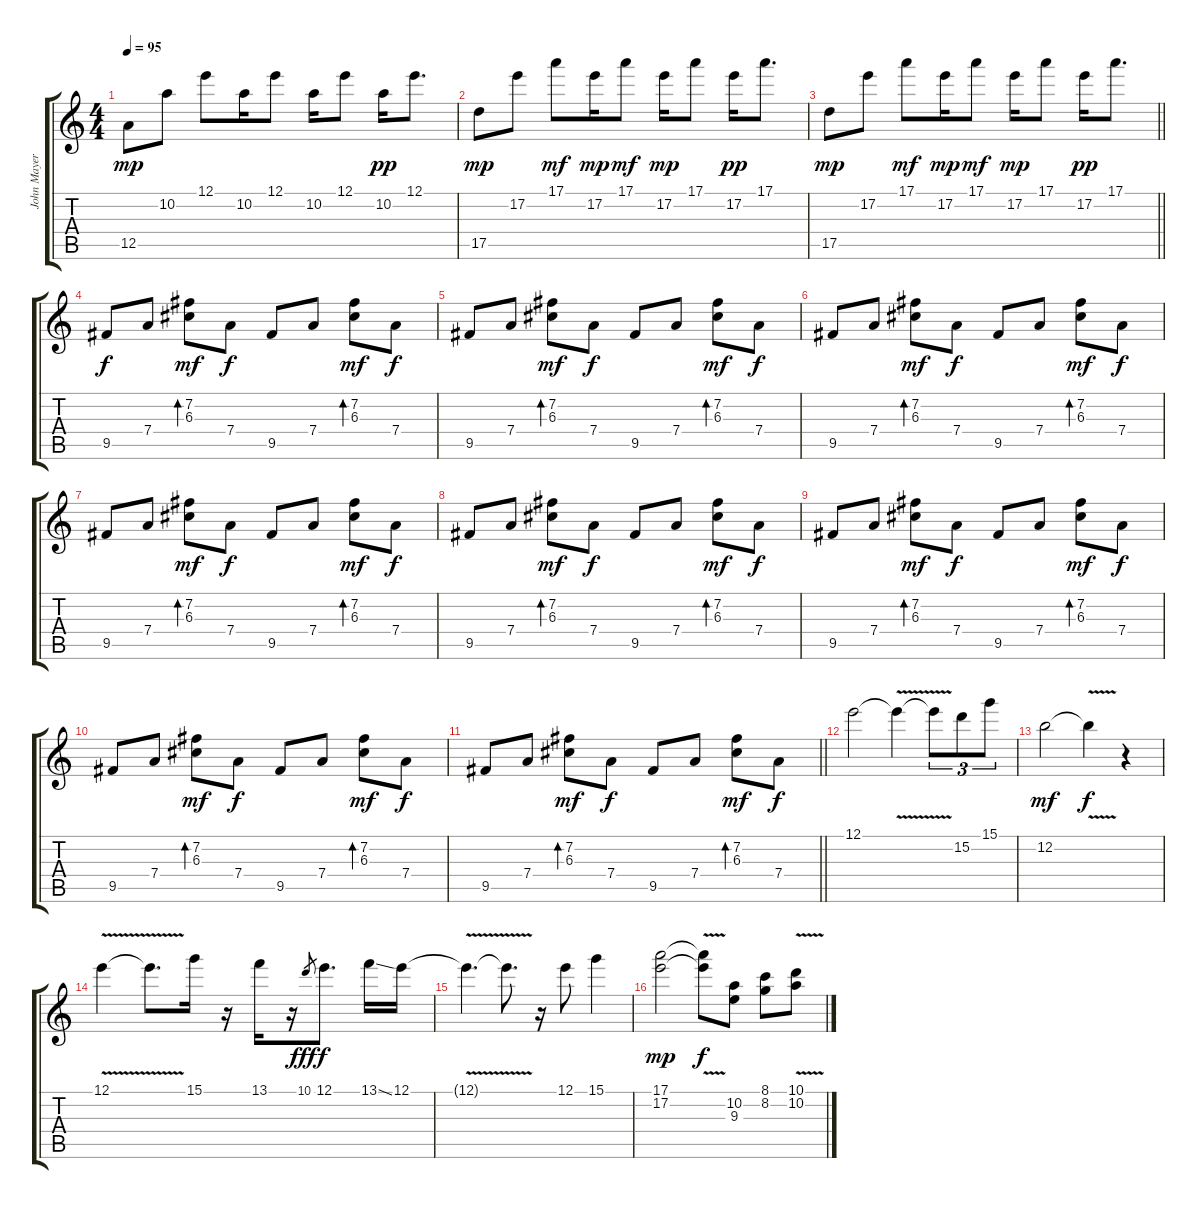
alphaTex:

\track ("John Mayer" "John Mayer") {instrument electricguitarjazz}
\staff {score tabs}
\tuning (E4 B3 G3 D3 A2 E2) {hide}
\ts (4 4)
\tempo 95
\clef g2
\ks c
12.5.8{dy mp} 10.2.8 12.1.8 10.2.16 12.1.8 10.2.16 12.1.8 10.2.16{dy pp} 12.1.8{d} |
17.5.8{dy mp} 17.2.8 17.1.8{dy mf} 17.2.16{dy mp} 17.1.8{dy mf} 17.2.16{dy mp} 17.1.8 17.2.16{dy pp} 17.1.8{d} |
\barLineRight lightlight
17.5.8{dy mp} 17.2.8 17.1.8{dy mf} 17.2.16{dy mp} 17.1.8{dy mf} 17.2.16{dy mp} 17.1.8 17.2.16{dy pp} 17.1.8{d} |
9.5.8{dy f volume 8 instrument electricguitarclean} 7.4.8 (7.2 6.3).8{bd 60 dy mf} 7.4.8{dy f} 9.5.8 7.4.8 (7.2 6.3).8{bd 60 dy mf} 7.4.8{dy f} |
9.5.8 7.4.8 (7.2 6.3).8{bd 60 dy mf} 7.4.8{dy f} 9.5.8 7.4.8 (7.2 6.3).8{bd 60 dy mf} 7.4.8{dy f} |
9.5.8 7.4.8 (7.2 6.3).8{bd 60 dy mf} 7.4.8{dy f} 9.5.8 7.4.8 (7.2 6.3).8{bd 60 dy mf} 7.4.8{dy f} |
9.5.8 7.4.8 (7.2 6.3).8{bd 60 dy mf} 7.4.8{dy f} 9.5.8 7.4.8 (7.2 6.3).8{bd 60 dy mf} 7.4.8{dy f} |
9.5.8 7.4.8 (7.2 6.3).8{bd 60 dy mf} 7.4.8{dy f} 9.5.8 7.4.8 (7.2 6.3).8{bd 60 dy mf} 7.4.8{dy f} |
9.5.8 7.4.8 (7.2 6.3).8{bd 60 dy mf} 7.4.8{dy f} 9.5.8 7.4.8 (7.2 6.3).8{bd 60 dy mf} 7.4.8{dy f} |
9.5.8 7.4.8 (7.2 6.3).8{bd 60 dy mf} 7.4.8{dy f} 9.5.8 7.4.8 (7.2 6.3).8{bd 60 dy mf} 7.4.8{dy f} |
\barLineRight lightlight
9.5.8 7.4.8 (7.2 6.3).8{bd 60 dy mf} 7.4.8{dy f} 9.5.8 7.4.8 (7.2 6.3).8{bd 60 dy mf} 7.4.8{dy f} |
12.1.2{volume 12 instrument electricguitarjazz} 12.1{v t}.4 12.1{t}.8{tu (3 2)} 15.2.8{tu (3 2)} 15.1.8{tu (3 2)} |
12.2.2{dy mf} 12.2{v t}.4{dy f} r.4 |
12.1{v}.4 12.1{t}.8{d} 15.1.16 r.16 13.1.16 r.16 10.1.8{gr dy fff} 12.1.8{d dy f} 13.1{ss}.16 12.1.16 |
12.1{v t}.4{d} 12.1{t}.8{d} r.16 12.1.8 15.1.4 |
(17.1 17.2).2{dy mp} (17.1{v t} 17.2{v t}).8{dy f} (10.2 9.3).8 (8.1 8.2).8 (10.1{v} 10.2{v}).8
